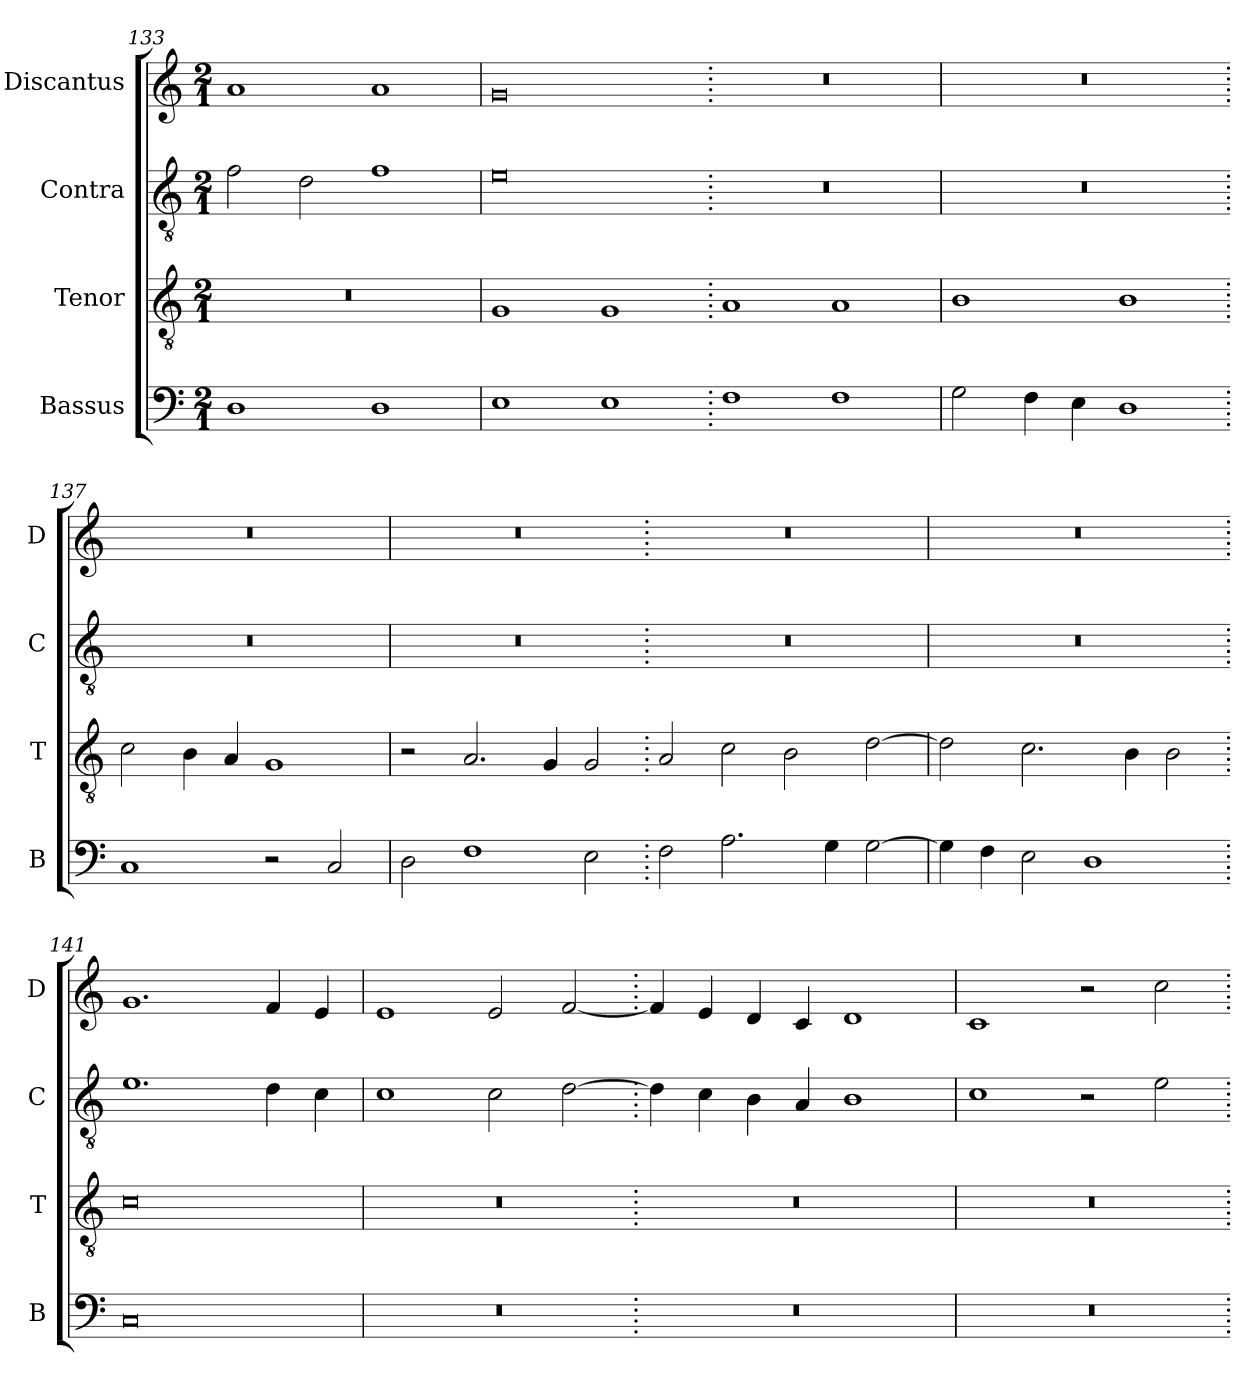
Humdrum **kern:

**kern	**kern	**kern	**kern
*part4	*part3	*part2	*part1
*staff4	*staff3	*staff2	*staff1
*I"Bassus	*I"Tenor	*I"Contra	*I"Discantus
*I'B	*I'T	*I'C	*I'D
*clefF4	*clefGv2	*clefGv2	*clefG2
*k[]	*k[]	*k[]	*k[]
*M2/1	*M2/1	*M2/1	*M2/1
=133	=133	=133	=133
1D	0r	2f\	1a
.	.	2d\	.
1D	.	1f	1a
=134	=134	=134	=134
1E	1G	0e	0g
1E	1G	.	.
=135.	=135.	=135.	=135.
1F	1A	0r	0r
1F	1A	.	.
=136	=136	=136	=136
2G\	1B	0r	0r
4F\	.	.	.
4E\	.	.	.
1D	1B	.	.
=137.	=137.	=137.	=137.
1C	2c\	0r	0r
.	4B\	.	.
.	4A/	.	.
2r	1G	.	.
2C/	.	.	.
=138	=138	=138	=138
2D\	2r	0r	0r
1F	2.A/	.	.
.	4G/	.	.
2E\	2G/	.	.
=139.	=139.	=139.	=139.
2F\	2A/	0r	0r
2.A\	2c\	.	.
.	2B\	.	.
4G\	.	.	.
[2G\	[2d\	.	.
=140	=140	=140	=140
4G\]	2d\]	0r	0r
4F\	.	.	.
2E\	2.c\	.	.
1D	.	.	.
.	4B\	.	.
.	2B\	.	.
=141.	=141.	=141.	=141.
0C	0c	1.e	1.g
.	.	4d\	4f/
.	.	4c\	4e/
=142	=142	=142	=142
0r	0r	1c	1e
.	.	2c\	2e/
.	.	[2d\	[2f/
=143.	=143.	=143.	=143.
0r	0r	4d\]	4f/]
.	.	4c\	4e/
.	.	4B\	4d/
.	.	4A/	4c/
.	.	1B	1d
=144	=144	=144	=144
0r	0r	1c	1c
.	.	2r	2r
.	.	2e\	2cc\
=.	=.	=.	=.
*-	*-	*-	*-
